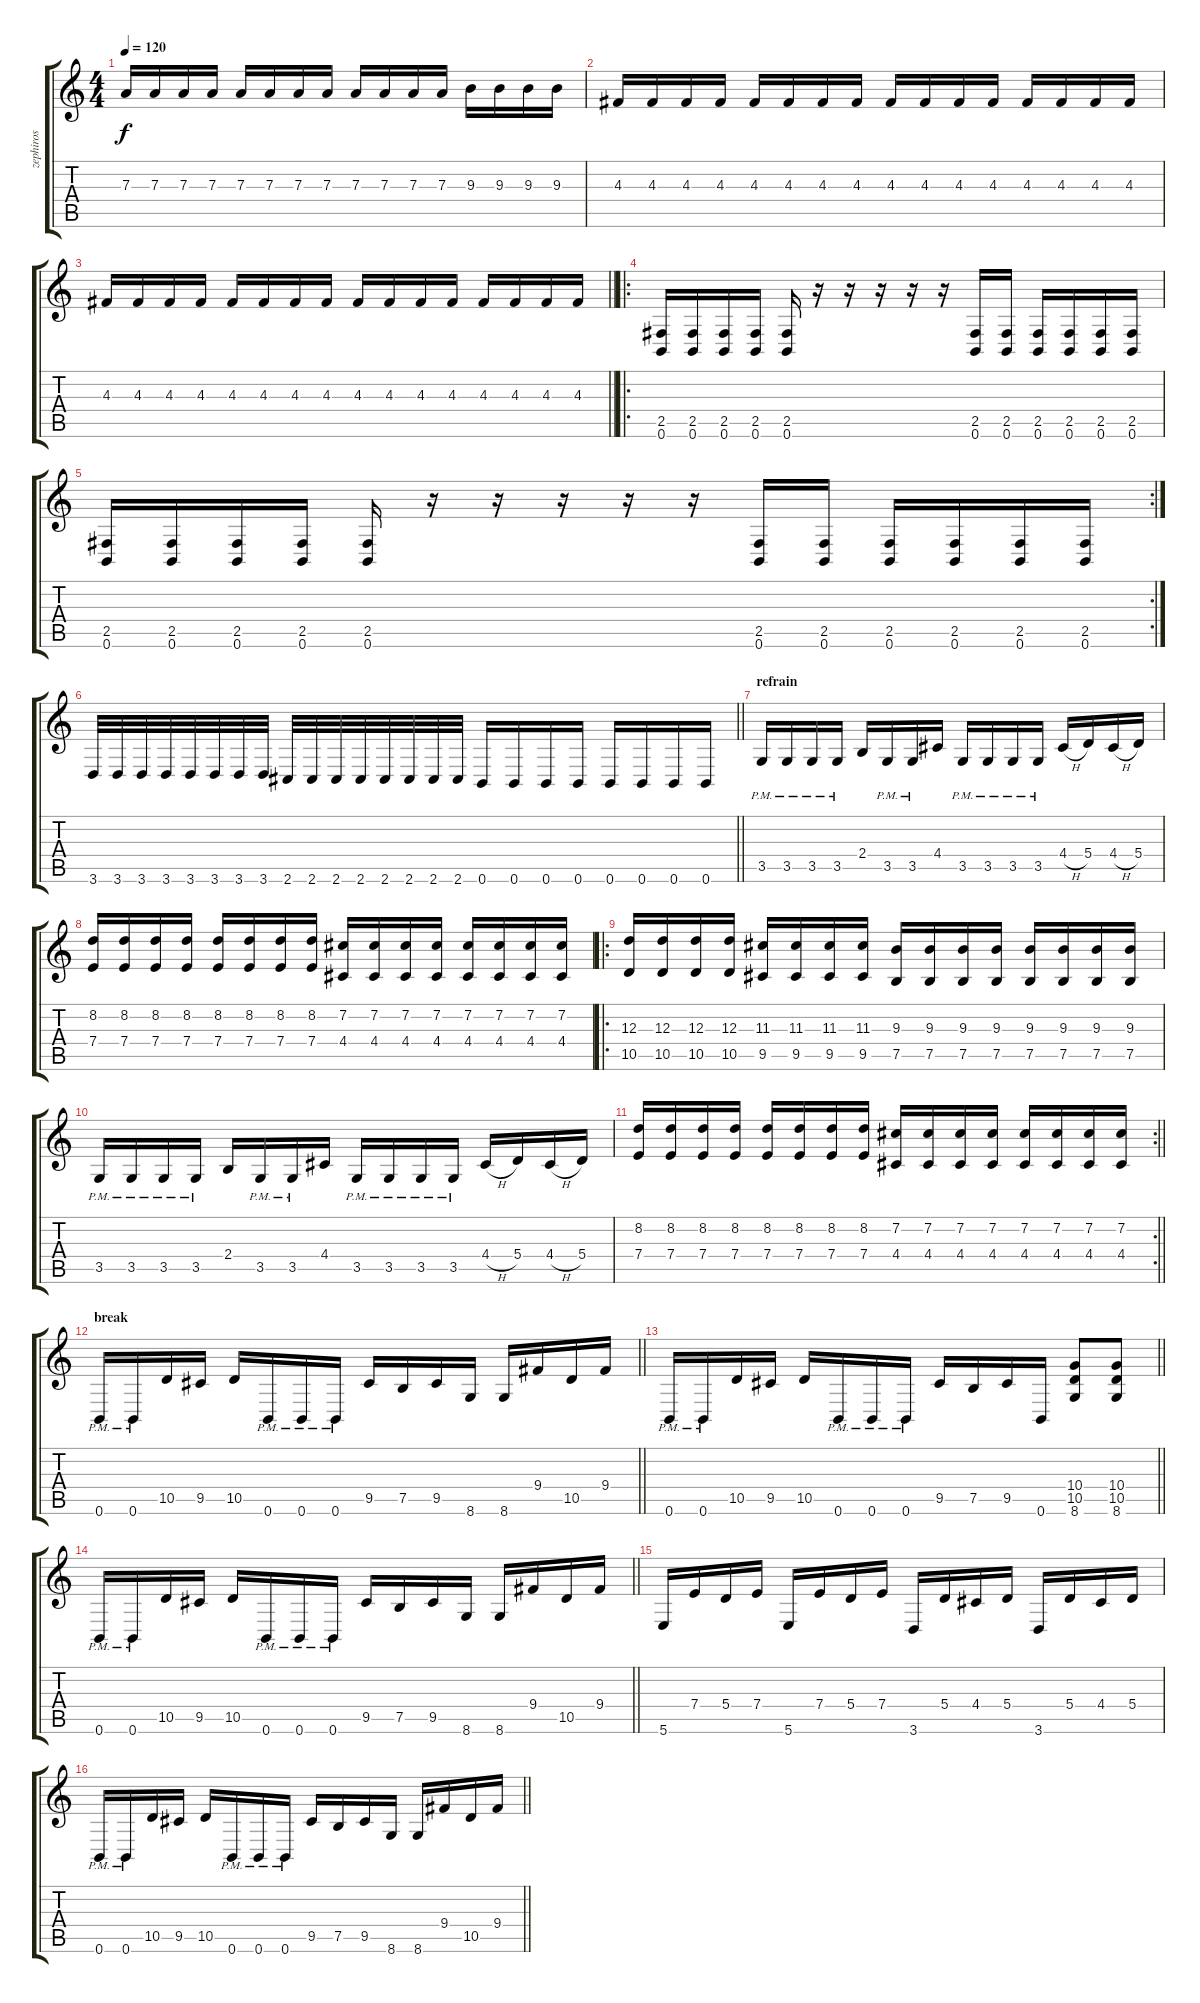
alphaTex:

\track ("zephiros" "zephiros") {instrument distortionguitar}
\staff {score tabs}
\tuning (B3 Gb3 D3 A2 E2 B1) {hide}
\ts (4 4)
\tempo 120
\clef g2
\ks c
7.3.16{dy f} 7.3.16 7.3.16 7.3.16 7.3.16 7.3.16 7.3.16 7.3.16 7.3.16 7.3.16 7.3.16 7.3.16 9.3.16 9.3.16 9.3.16 9.3.16 |
4.3.16 4.3.16 4.3.16 4.3.16 4.3.16 4.3.16 4.3.16 4.3.16 4.3.16 4.3.16 4.3.16 4.3.16 4.3.16 4.3.16 4.3.16 4.3.16 |
\barLineRight lightlight
4.3.16 4.3.16 4.3.16 4.3.16 4.3.16 4.3.16 4.3.16 4.3.16 4.3.16 4.3.16 4.3.16 4.3.16 4.3.16 4.3.16 4.3.16 4.3.16 |
\ro
(2.5 0.6).16{instrument distortionguitar} (2.5 0.6).16 (2.5 0.6).16 (2.5 0.6).16 (2.5 0.6).16 r.16 r.16 r.16 r.16 r.16 (2.5 0.6).16 (2.5 0.6).16 (2.5 0.6).16 (2.5 0.6).16 (2.5 0.6).16 (2.5 0.6).16 |
\rc 2
(2.5 0.6).16 (2.5 0.6).16 (2.5 0.6).16 (2.5 0.6).16 (2.5 0.6).16 r.16 r.16 r.16 r.16 r.16 (2.5 0.6).16 (2.5 0.6).16 (2.5 0.6).16 (2.5 0.6).16 (2.5 0.6).16 (2.5 0.6).16 |
\barLineRight lightlight
3.6.32 3.6.32 3.6.32 3.6.32 3.6.32 3.6.32 3.6.32 3.6.32 2.6.32 2.6.32 2.6.32 2.6.32 2.6.32 2.6.32 2.6.32 2.6.32 0.6.16 0.6.16 0.6.16 0.6.16 0.6.16 0.6.16 0.6.16 0.6.16 |
\section ("" "refrain")
3.5{pm}.16 3.5{pm}.16 3.5{pm}.16 3.5{pm}.16 2.4.16 3.5{pm}.16 3.5{pm}.16 4.4.16 3.5{pm}.16 3.5{pm}.16 3.5{pm}.16 3.5{pm}.16 4.4{h}.16 5.4.16 4.4{h}.16 5.4.16 |
(8.2 7.4).16 (8.2 7.4).16 (8.2 7.4).16 (8.2 7.4).16 (8.2 7.4).16 (8.2 7.4).16 (8.2 7.4).16 (8.2 7.4).16 (7.2 4.4).16 (7.2 4.4).16 (7.2 4.4).16 (7.2 4.4).16 (7.2 4.4).16 (7.2 4.4).16 (7.2 4.4).16 (7.2 4.4).16 |
\ro
(12.3 10.5).16 (12.3 10.5).16 (12.3 10.5).16 (12.3 10.5).16 (11.3 9.5).16 (11.3 9.5).16 (11.3 9.5).16 (11.3 9.5).16 (9.3 7.5).16 (9.3 7.5).16 (9.3 7.5).16 (9.3 7.5).16 (9.3 7.5).16 (9.3 7.5).16 (9.3 7.5).16 (9.3 7.5).16 |
3.5{pm}.16 3.5{pm}.16 3.5{pm}.16 3.5{pm}.16 2.4.16 3.5{pm}.16 3.5{pm}.16 4.4.16 3.5{pm}.16 3.5{pm}.16 3.5{pm}.16 3.5{pm}.16 4.4{h}.16 5.4.16 4.4{h}.16 5.4.16 |
\rc 2
\barLineRight lightlight
(8.2 7.4).16 (8.2 7.4).16 (8.2 7.4).16 (8.2 7.4).16 (8.2 7.4).16 (8.2 7.4).16 (8.2 7.4).16 (8.2 7.4).16 (7.2 4.4).16 (7.2 4.4).16 (7.2 4.4).16 (7.2 4.4).16 (7.2 4.4).16 (7.2 4.4).16 (7.2 4.4).16 (7.2 4.4).16 |
\section ("" "break")
\barLineRight lightlight
0.6{pm}.16 0.6{pm}.16 10.5.16 9.5.16 10.5.16 0.6{pm}.16 0.6{pm}.16 0.6{pm}.16 9.5.16 7.5.16 9.5.16 8.6.16 8.6.16 9.4.16 10.5.16 9.4.16 |
\barLineRight lightlight
0.6{pm}.16 0.6{pm}.16 10.5.16 9.5.16 10.5.16 0.6{pm}.16 0.6{pm}.16 0.6{pm}.16 9.5.16 7.5.16 9.5.16 0.6.16 (10.4 10.5 8.6).8 (10.4 10.5 8.6).8 |
\barLineRight lightlight
0.6{pm}.16 0.6{pm}.16 10.5.16 9.5.16 10.5.16 0.6{pm}.16 0.6{pm}.16 0.6{pm}.16 9.5.16 7.5.16 9.5.16 8.6.16 8.6.16 9.4.16 10.5.16 9.4.16 |
5.6.16 7.4.16 5.4.16 7.4.16 5.6.16 7.4.16 5.4.16 7.4.16 3.6.16 5.4.16 4.4.16 5.4.16 3.6.16 5.4.16 4.4.16 5.4.16 |
\barLineRight lightlight
0.6{pm}.16 0.6{pm}.16 10.5.16 9.5.16 10.5.16 0.6{pm}.16 0.6{pm}.16 0.6{pm}.16 9.5.16 7.5.16 9.5.16 8.6.16 8.6.16 9.4.16 10.5.16 9.4.16
